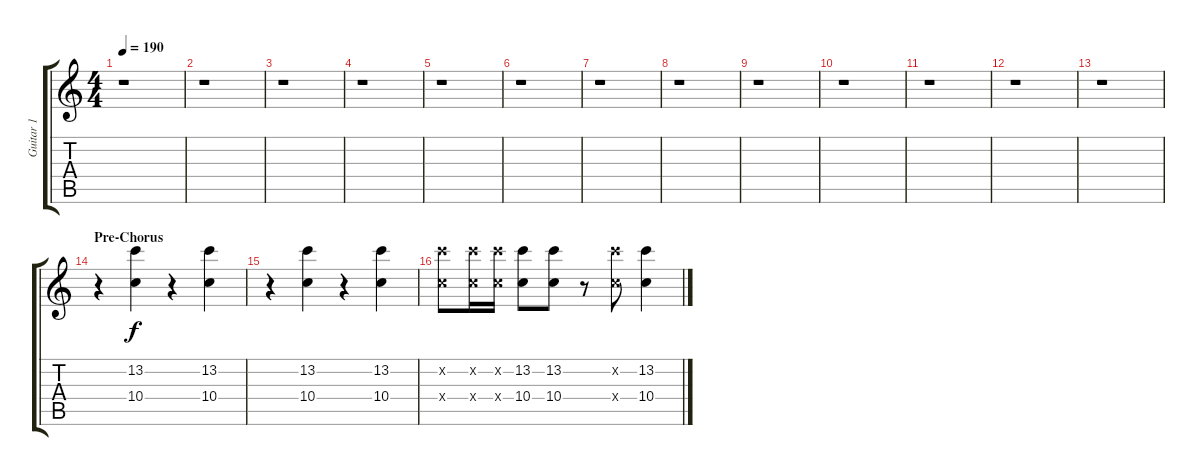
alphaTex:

\track ("Guitar 1" "Guitar 1") {instrument overdrivenguitar}
\staff {score tabs}
\tuning (E4 B3 G3 D3 A2 E2) {hide}
\ts (4 4)
\tempo 190
\clef g2
\ks c
r.1{dy f} |
r.1 |
r.1 |
r.1 |
r.1 |
r.1 |
r.1 |
r.1 |
r.1 |
r.1 |
r.1 |
r.1 |
r.1 |
\section ("" "Pre-Chorus")
r.4 (13.2 10.4).4 r.4 (13.2 10.4).4 |
r.4 (13.2 10.4).4 r.4 (13.2 10.4).4 |
(13.2{x} 10.4{x}).8 (13.2{x} 10.4{x}).16 (13.2{x} 10.4{x}).16 (13.2 10.4).8 (13.2 10.4).8 r.8 (13.2{x} 10.4{x}).8 (13.2 10.4).4
